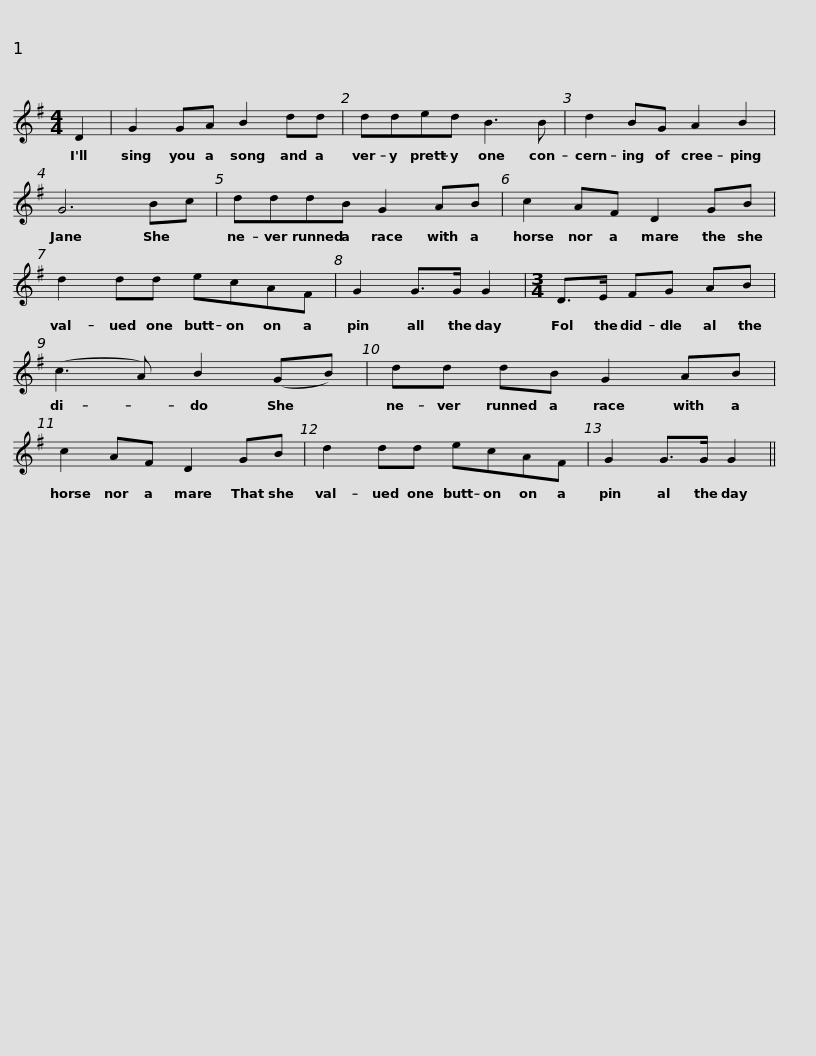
X:1
L:1/8
M:4/4
I:linebreak $
K:G
V:1 treble
V:1
 D2 | G2 GA B2 dd | dded B3 B | d2 BG A2 B2 | G6 Bc |$ %5
 dddB G2 AB | c2 AF D2 GB | d2 dd ecAF | G2 G>G G2 |$[M:3/4] D>E FG AB | %10
 (c3 A) B2 (GB) | dd dB G2 AB | c2 AF D2 GB |$ d2 dd ecAF | G2 G>G G2 || %15
